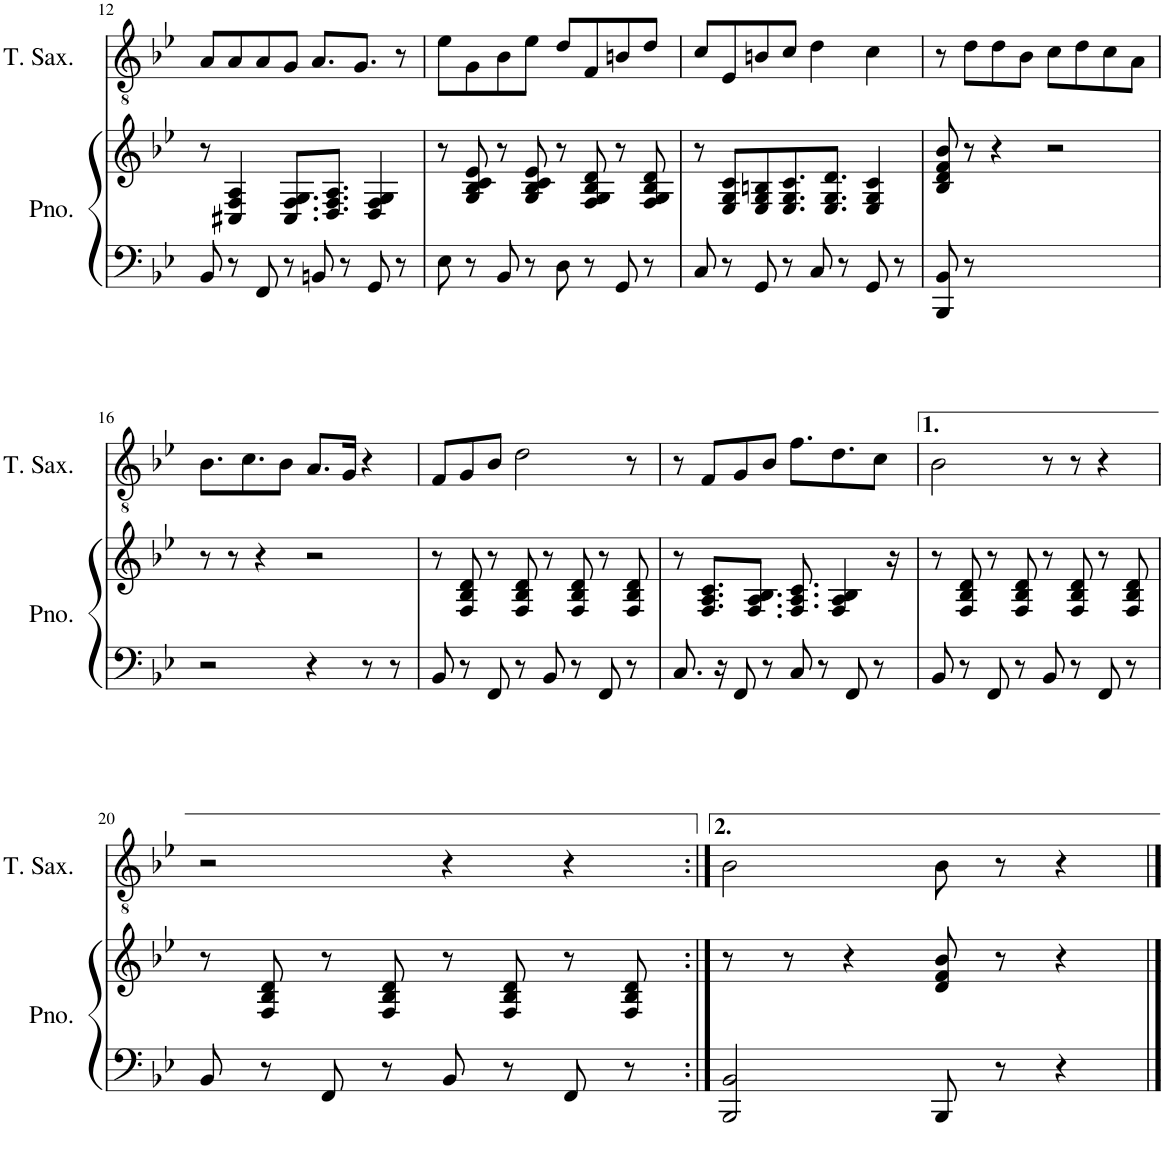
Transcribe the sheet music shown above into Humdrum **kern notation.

**kern	**kern	**kern
*part2	*part2	*part1
*staff3	*staff2	*staff1
*I"Piano	*	*I"Tenor Saxophone
*I'Pno.	*	*I'T. Sax.
!!LO:PB:g=z
*clefF4	*clefG2	*clefGv2
*	*	*ITrd8c14
*k[b-e-]	*k[b-e-]	*k[b-e-]
*M4/4	*M4/4	*M4/4
=12	=12	=12
8BB-/	8r	8A/L
8r	4C#X/ 4F/ 4A/	8A/
8FF/	.	8A/
8r	8.C#/ 8.F/ 8.G/L	8G/J
8BBn/	.	8.A/L
.	8.D/ 8.F/ 8.A/J	.
8r	.	.
.	.	8.G/J
8GG/	4D/ 4F/ 4G/	.
8r	.	8r
=13	=13	=13
8E-\	8r	8e-\L
8r	8G/ 8B-/ 8c/ 8e-/	8G\
8BB-/	8r	8B-\
8r	8G/ 8B-/ 8c/ 8e-/	8e-\J
8D\	8r	8d/L
8r	8F/ 8G/ 8B-/ 8d/	8F/
8GG/	8r	8Bn/
8r	8F/ 8G/ 8B-/ 8d/	8d/J
=14	=14	=14
8C/	8r	8c/L
8r	8E-/ 8G/ 8c/L	8E-/
8GG/	8E-/ 8G/ 8Bn/	8Bn/
8r	8.E-/ 8.G/ 8.c/	8c/J
8C/	.	4d\
.	8.E-/ 8.G/ 8.d/J	.
8r	.	.
8GG/	4E-/ 4G/ 4c/	4c\
8r	.	.
=15	=15	=15
8BBB-/ 8BB-/	8B-/ 8d/ 8f/ 8b-/	8r
8r	8r	8d\L
4ryy	4r	8d\
.	.	8B-\J
2ryy	2r	8c\L
.	.	8d\
.	.	8c\
.	.	8A\J
!!LO:LB:g=z
=16	=16	=16
2r	8r	8.B-\L
.	8r	.
.	.	8.c\
.	4r	.
.	.	8B-\J
4r	2r	8.A/L
.	.	16G/Jk
8r	.	4r
8r	.	.
=17	=17	=17
8BB-/	8r	8F/L
8r	8F/ 8B-/ 8d/	8G/
8FF/	8r	8B-/J
8r	8F/ 8B-/ 8d/	2d\
8BB-/	8r	.
8r	8F/ 8B-/ 8d/	.
8FF/	8r	.
8r	8F/ 8B-/ 8d/	8r
=18	=18	=18
8.C/	8r	8r
.	8.F/ 8.A/ 8.c/L	8F/L
16r	.	.
8FF/	.	8G/
.	8.F/ 8.A/ 8.B-/J	.
8r	.	8B-/J
8C/	8.F/ 8.A/ 8.c/	8.f\L
8r	.	.
.	4F/ 4A/ 4B-/	8.d\
8FF/	.	.
8r	.	8c\J
.	16r	.
=19	=19	=19
8BB-/	8r	2B-\
8r	8F/ 8B-/ 8d/	.
8FF/	8r	.
8r	8F/ 8B-/ 8d/	.
8BB-/	8r	8r
8r	8F/ 8B-/ 8d/	8r
8FF/	8r	4r
8r	8F/ 8B-/ 8d/	.
!!LO:LB:g=z
=20	=20	=20
8BB-/	8r	2r
8r	8F/ 8B-/ 8d/	.
8FF/	8r	.
8r	8F/ 8B-/ 8d/	.
8BB-/	8r	4r
8r	8F/ 8B-/ 8d/	.
8FF/	8r	4r
8r	8F/ 8B-/ 8d/	.
=21:|!	=21:|!	=21:|!
2BBB-/ 2BB-/	8r	2B-\
.	8r	.
.	4r	.
8BBB-/	8d/ 8f/ 8b-/	8B-\
8r	8r	8r
4r	4r	4r
==	==	==
*-	*-	*-
